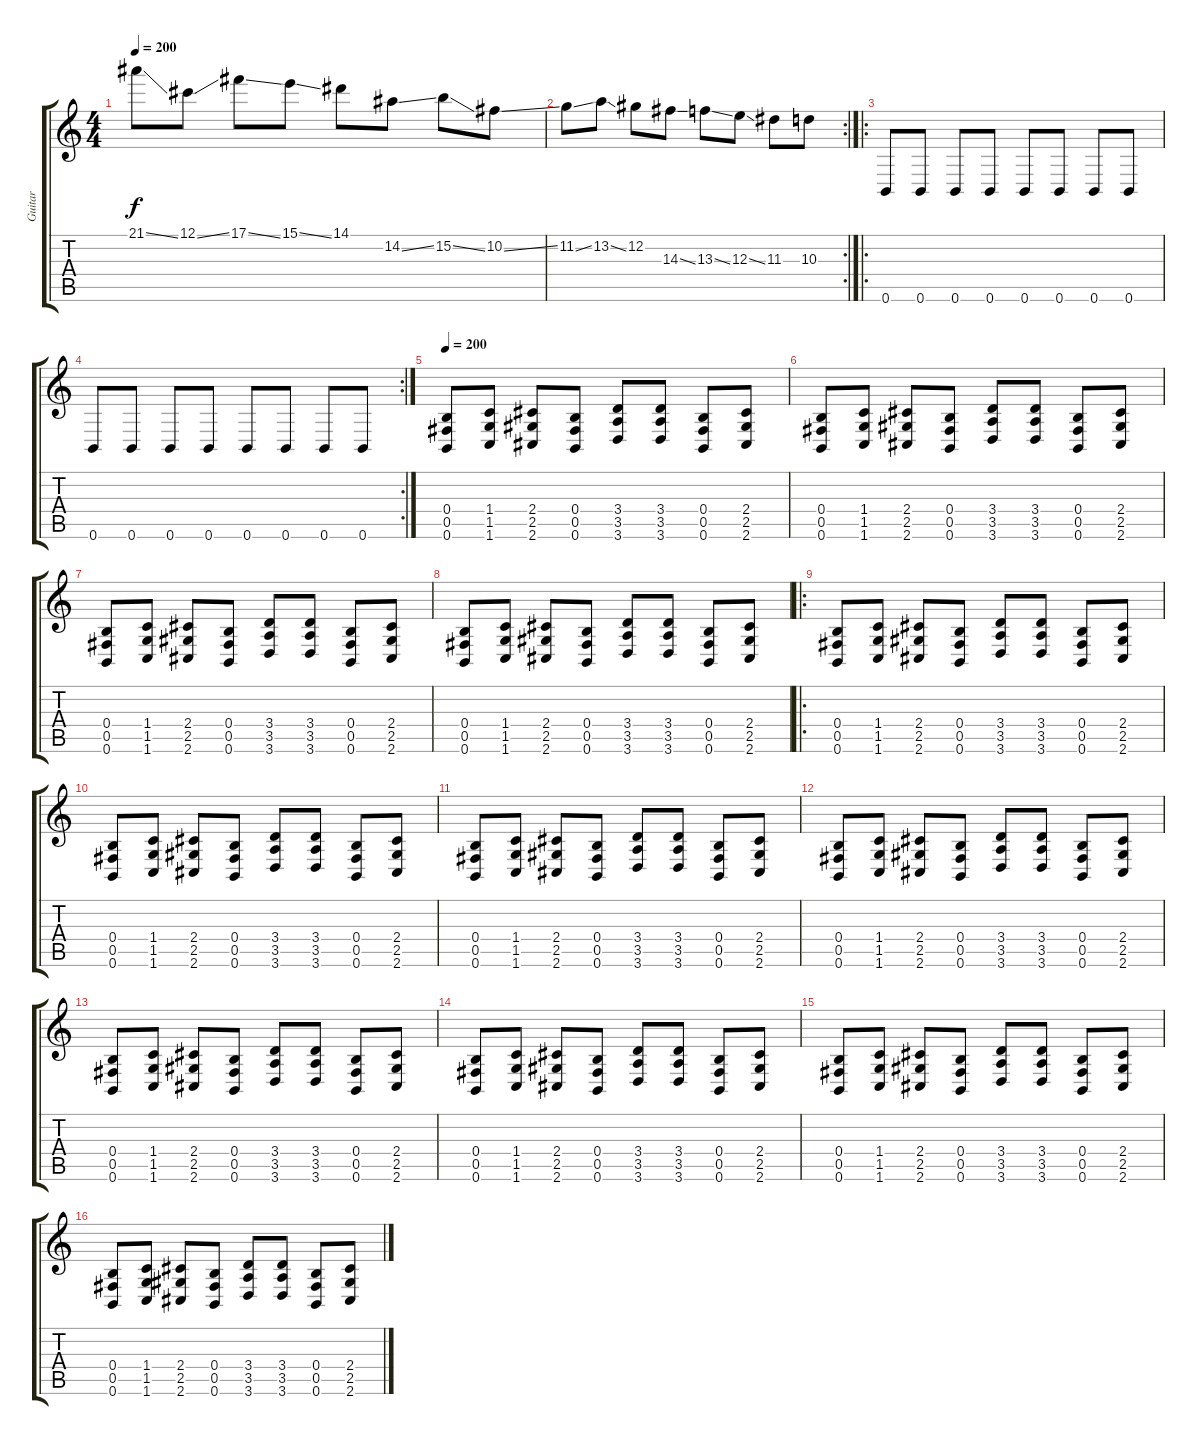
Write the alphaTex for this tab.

\track ("Guitar" "Guitar") {instrument distortionguitar}
\staff {score tabs}
\tuning (Db4 Ab3 E3 B2 Gb2 B1) {hide}
\ts (4 4)
\tempo 200
\tempo 190
\tempo 200
\clef g2
\ks c
21.1{ss}.8{dy f instrument distortionguitar} 12.1{ss}.8 17.1{ss}.8 15.1{ss}.8 14.1.8 14.2{ss}.8 15.2{ss}.8 10.2{ss}.8 |
\rc 2
11.2{ss}.8 13.2{ss}.8 12.2.8 14.3{ss}.8 13.3{ss}.8 12.3{ss}.8 11.3.8 10.3.8 |
\ro
0.6.8 0.6.8 0.6.8 0.6.8 0.6.8 0.6.8 0.6.8 0.6.8 |
\rc 2
0.6.8 0.6.8 0.6.8 0.6.8 0.6.8 0.6.8 0.6.8 0.6.8 |
\tempo 200
(0.4 0.5 0.6).8 (1.4 1.5 1.6).8 (2.4 2.5 2.6).8 (0.4 0.5 0.6).8 (3.4 3.5 3.6).8 (3.4 3.5 3.6).8 (0.4 0.5 0.6).8 (2.4 2.5 2.6).8 |
(0.4 0.5 0.6).8 (1.4 1.5 1.6).8 (2.4 2.5 2.6).8 (0.4 0.5 0.6).8 (3.4 3.5 3.6).8 (3.4 3.5 3.6).8 (0.4 0.5 0.6).8 (2.4 2.5 2.6).8 |
(0.4 0.5 0.6).8 (1.4 1.5 1.6).8 (2.4 2.5 2.6).8 (0.4 0.5 0.6).8 (3.4 3.5 3.6).8 (3.4 3.5 3.6).8 (0.4 0.5 0.6).8 (2.4 2.5 2.6).8 |
(0.4 0.5 0.6).8 (1.4 1.5 1.6).8 (2.4 2.5 2.6).8 (0.4 0.5 0.6).8 (3.4 3.5 3.6).8 (3.4 3.5 3.6).8 (0.4 0.5 0.6).8 (2.4 2.5 2.6).8 |
\ro
(0.4 0.5 0.6).8 (1.4 1.5 1.6).8 (2.4 2.5 2.6).8 (0.4 0.5 0.6).8 (3.4 3.5 3.6).8 (3.4 3.5 3.6).8 (0.4 0.5 0.6).8 (2.4 2.5 2.6).8 |
(0.4 0.5 0.6).8 (1.4 1.5 1.6).8 (2.4 2.5 2.6).8 (0.4 0.5 0.6).8 (3.4 3.5 3.6).8 (3.4 3.5 3.6).8 (0.4 0.5 0.6).8 (2.4 2.5 2.6).8 |
(0.4 0.5 0.6).8 (1.4 1.5 1.6).8 (2.4 2.5 2.6).8 (0.4 0.5 0.6).8 (3.4 3.5 3.6).8 (3.4 3.5 3.6).8 (0.4 0.5 0.6).8 (2.4 2.5 2.6).8 |
(0.4 0.5 0.6).8 (1.4 1.5 1.6).8 (2.4 2.5 2.6).8 (0.4 0.5 0.6).8 (3.4 3.5 3.6).8 (3.4 3.5 3.6).8 (0.4 0.5 0.6).8 (2.4 2.5 2.6).8 |
(0.4 0.5 0.6).8 (1.4 1.5 1.6).8 (2.4 2.5 2.6).8 (0.4 0.5 0.6).8 (3.4 3.5 3.6).8 (3.4 3.5 3.6).8 (0.4 0.5 0.6).8 (2.4 2.5 2.6).8 |
(0.4 0.5 0.6).8 (1.4 1.5 1.6).8 (2.4 2.5 2.6).8 (0.4 0.5 0.6).8 (3.4 3.5 3.6).8 (3.4 3.5 3.6).8 (0.4 0.5 0.6).8 (2.4 2.5 2.6).8 |
(0.4 0.5 0.6).8 (1.4 1.5 1.6).8 (2.4 2.5 2.6).8 (0.4 0.5 0.6).8 (3.4 3.5 3.6).8 (3.4 3.5 3.6).8 (0.4 0.5 0.6).8 (2.4 2.5 2.6).8 |
(0.4 0.5 0.6).8 (1.4 1.5 1.6).8 (2.4 2.5 2.6).8 (0.4 0.5 0.6).8 (3.4 3.5 3.6).8 (3.4 3.5 3.6).8 (0.4 0.5 0.6).8 (2.4 2.5 2.6).8
